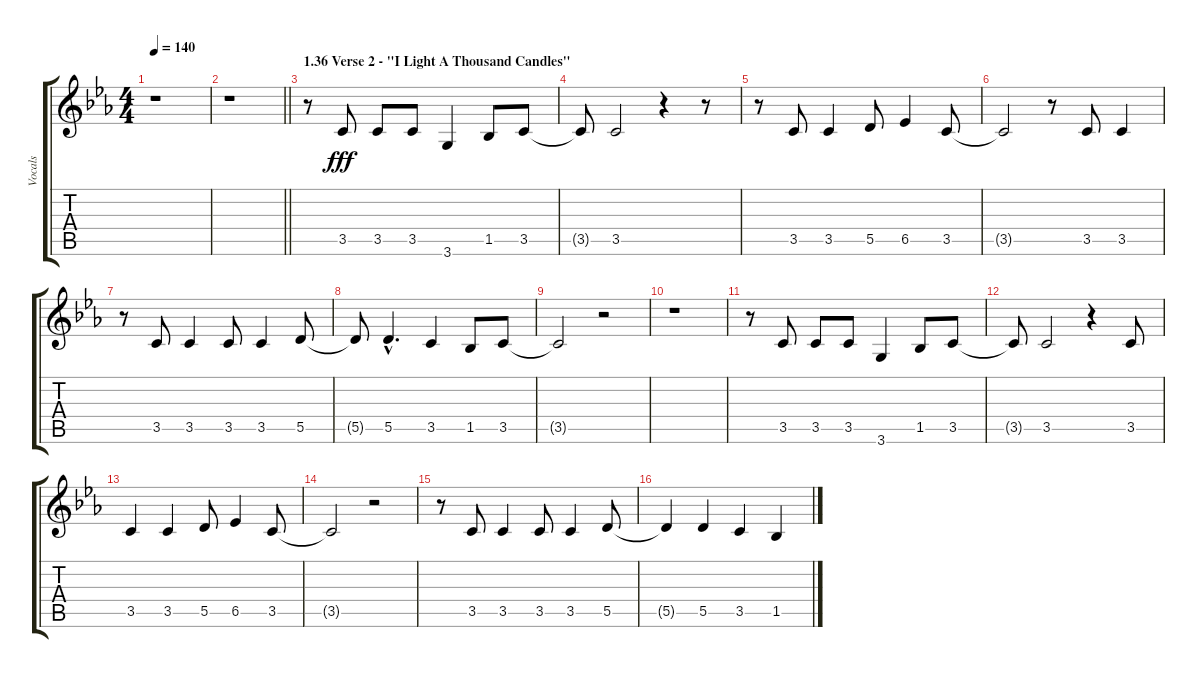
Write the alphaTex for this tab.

\track ("Vocals" "Vocals") {instrument overdrivenguitar}
\staff {score tabs}
\tuning (E4 B3 G3 D3 A2 E2) {hide}
\ts (4 4)
\tempo 140
\clef g2
\ks cminor
r.1{dy fff} |
\barLineRight lightlight
r.1 |
\section ("" "1.36 Verse 2 - \"I Light A Thousand Candles\"")
r.8 3.5.8 3.5.8 3.5.8 3.6.4 1.5.8 3.5.8 |
3.5{t}.8 3.5.2 r.4 r.8 |
r.8 3.5.8 3.5.4 5.5.8 6.5.4 3.5.8 |
3.5{t}.2 r.8 3.5.8 3.5.4 |
r.8 3.5.8 3.5.4 3.5.8 3.5.4 5.5.8 |
5.5{t}.8 5.5{hac}.4{d} 3.5.4 1.5.8 3.5.8 |
3.5{t}.2 r.2 |
r.1 |
r.8 3.5.8 3.5.8 3.5.8 3.6.4 1.5.8 3.5.8 |
3.5{t}.8 3.5.2 r.4 3.5.8 |
3.5.4 3.5.4 5.5.8 6.5.4 3.5.8 |
3.5{t}.2 r.2 |
r.8 3.5.8 3.5.4 3.5.8 3.5.4 5.5.8 |
5.5{t}.4 5.5.4 3.5.4 1.5.4
